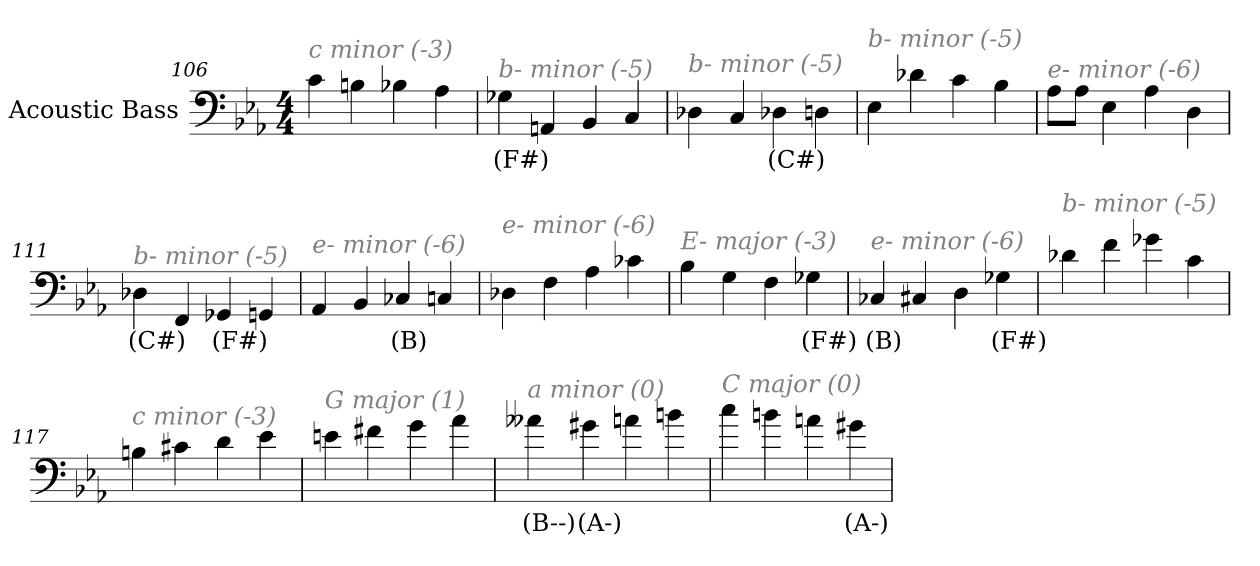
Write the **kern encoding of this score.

**kern	**text
*part1	*part1
*staff1	*staff1
*I"Acoustic Bass	*
*clefF4	*
*ITrd7c12	*
*k[b-e-a-]	*
*E-:	*
*M4/4	*
=106	=106
!LO:TX:i:color=#808080:t=c minor (-3)	!
4C	.
4BBn	.
4BB-X	.
4AA-	.
=107	=107
!LO:TX:i:color=#808080:t=b- minor (-5)	!
4GG-Xi	(F#)
4AAAn	.
4BBB-	.
4CC	.
=108	=108
!LO:TX:i:color=#808080:t=b- minor (-5)	!
4DD-X	.
4CC	.
4DD-Xi	(C#)
4DDn	.
=109	=109
!LO:TX:i:color=#808080:t=b- minor (-5)	!
4EE-	.
4D-X	.
4C	.
4BB-	.
=110	=110
!LO:TX:i:color=#808080:t=e- minor (-6)	!
8AA-L	.
8AA-J	.
4EE-	.
4AA-	.
4DD	.
=111	=111
!LO:TX:i:color=#808080:t=b- minor (-5)	!
4DD-Xi	(C#)
4FFF	.
4GGG-Xi	(F#)
4GGG	.
=112	=112
!LO:TX:i:color=#808080:t=e- minor (-6)	!
4AAA-	.
4BBB-	.
4CC-Xi	(B)
4CC	.
=113	=113
!LO:TX:i:color=#808080:t=e- minor (-6)	!
4DD-X	.
4FF	.
4AA-	.
4C-X	.
=114	=114
!LO:TX:i:color=#808080:t=E- major (-3)	!
4BB-	.
4GG	.
4FF	.
4GG-Xi	(F#)
=115	=115
!LO:TX:i:color=#808080:t=e- minor (-6)	!
4CC-Xi	(B)
4CC#X	.
4DD	.
4GG-Xi	(F#)
=116	=116
!LO:TX:i:color=#808080:t=b- minor (-5)	!
4D-X	.
4F	.
4G-X	.
4C	.
=117	=117
!LO:TX:i:color=#808080:t=c minor (-3)	!
4BBn	.
4C#X	.
4D	.
4E-	.
=118	=118
!LO:TX:i:color=#808080:t=G major (1)	!
4En	.
4F#X	.
4G	.
4A-	.
=119	=119
!LO:TX:i:color=#808080:t=a minor (0)	!
4A--Xi	(B--)
4G#Xi	(A-)
4An	.
4Bn	.
=120	=120
!LO:TX:i:color=#808080:t=C major (0)	!
4c	.
4Bn	.
4An	.
4G#Xj	(A-)
=	=
*-	*-
